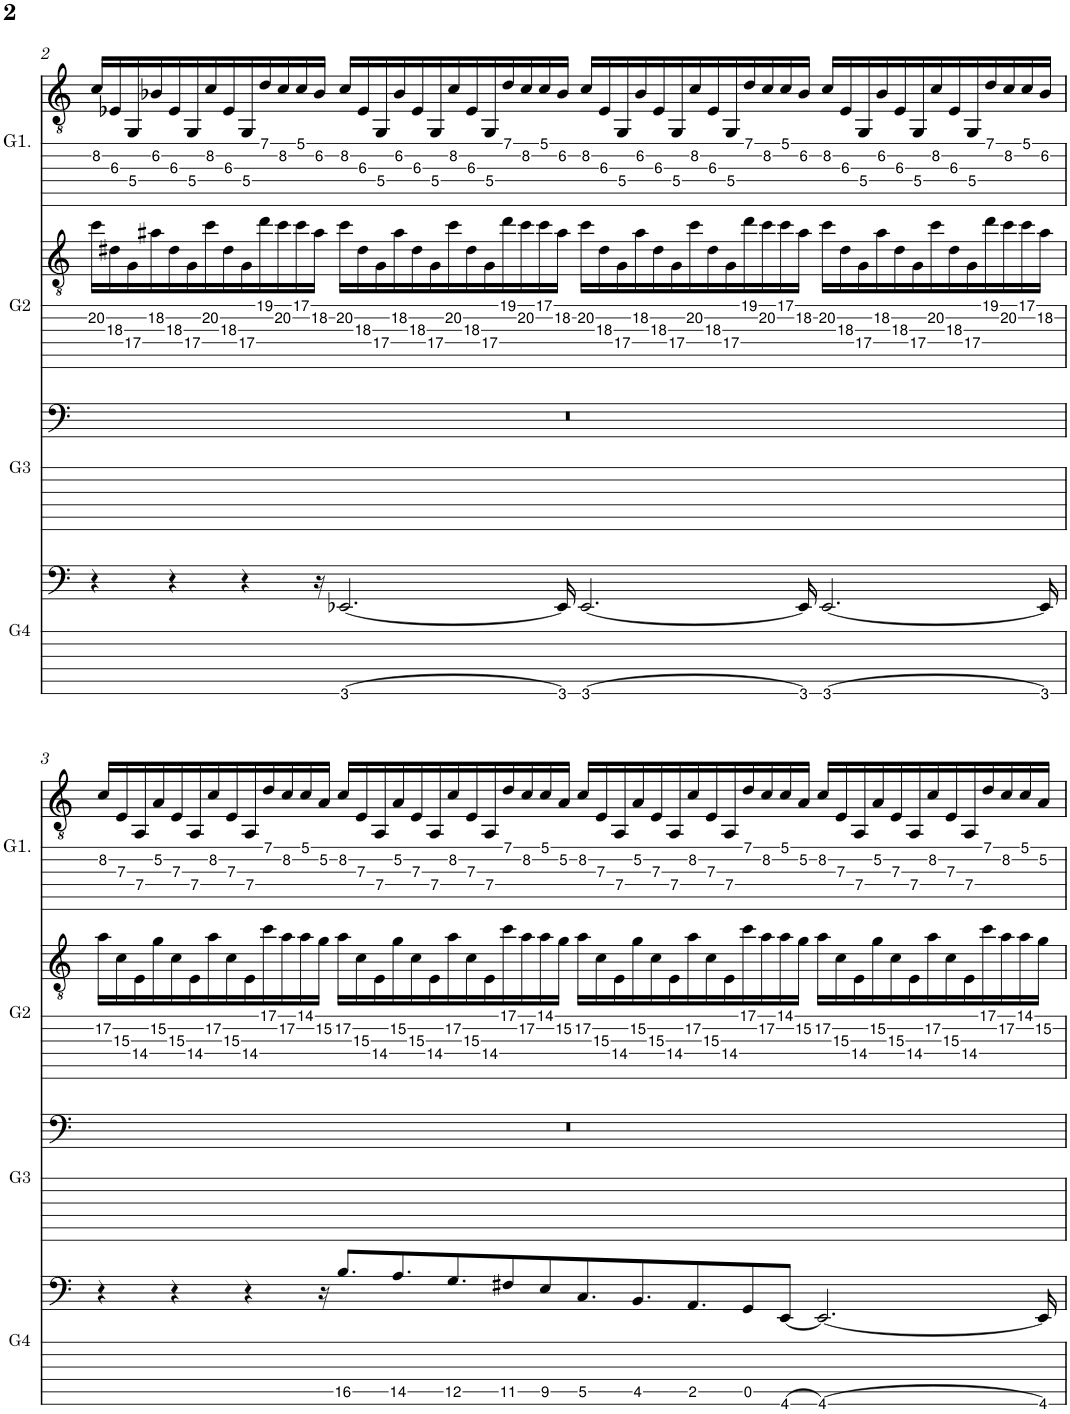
**kern	**kern	**kern	**kern	**kern	**kern	**kern	**kern
*part4	*part4	*part3	*part3	*part2	*part2	*part1	*part1
*staff8	*staff7	*staff6	*staff5	*staff4	*staff3	*staff2	*staff1
*I"G4	*	*I"G3	*	*I"G2	*	*I"G1	*
*I'G4	*	*I'G3	*	*I'G2	*	*I'G1.	*
!!LO:PB:g=z
*clefF4	*clefF4	*clefF4	*clefF4	*	*clefGv2	*	*clefGv2
*	*	*	*	*Trd-7c-12	*Trd-7c-12	*Trd-7c-12	*Trd-7c-12
*k[]	*k[]	*k[]	*k[]	*k[]	*k[]	*k[]	*k[]
*M13/4	*M13/4	*M13/4	*M13/4	*M13/4	*M13/4	*M13/4	*M13/4
=2	=2	=2	=2	=2	=2	=2	=2
4r	4r	4%13r	4%13r	16ccLL	16cc\LL	16cLL	16c/LL
.	.	.	.	16d#	16d#X\	16E-	16E-X/
.	.	.	.	16G	16G\	16GG	16GG/
.	.	.	.	16a#	16a#X\	16B-	16B-X/
4r	4r	.	.	16d#	16d#\	16E-	16E-/
.	.	.	.	16G	16G\	16GG	16GG/
.	.	.	.	16cc	16cc\	16c	16c/
.	.	.	.	16d#	16d#\	16E-	16E-/
4r	4r	.	.	16G	16G\	16GG	16GG/
.	.	.	.	16dd	16dd\	16d	16d/
.	.	.	.	16cc	16cc\	16c	16c/
.	.	.	.	16cc	16cc\	16c	16c/
16r	16r	.	.	16a#	16a#\JJ	16B-	16B-/JJ
[2.EE-	[2.EE-X/	.	.	16cc	16cc\LL	16c	16c/LL
.	.	.	.	16d#	16d#\	16E-	16E-/
.	.	.	.	16G	16G\	16GG	16GG/
.	.	.	.	16a#	16a#\	16B-	16B-/
.	.	.	.	16d#	16d#\	16E-	16E-/
.	.	.	.	16G	16G\	16GG	16GG/
.	.	.	.	16cc	16cc\	16c	16c/
.	.	.	.	16d#	16d#\	16E-	16E-/
.	.	.	.	16G	16G\	16GG	16GG/
.	.	.	.	16dd	16dd\	16d	16d/
.	.	.	.	16cc	16cc\	16c	16c/
.	.	.	.	16cc	16cc\	16c	16c/
16EE-]	16EE-/]	.	.	16a#	16a#\JJ	16B-	16B-/JJ
[2.EE-	[2.EE-/	.	.	16cc	16cc\LL	16c	16c/LL
.	.	.	.	16d#	16d#\	16E-	16E-/
.	.	.	.	16G	16G\	16GG	16GG/
.	.	.	.	16a#	16a#\	16B-	16B-/
.	.	.	.	16d#	16d#\	16E-	16E-/
.	.	.	.	16G	16G\	16GG	16GG/
.	.	.	.	16cc	16cc\	16c	16c/
.	.	.	.	16d#	16d#\	16E-	16E-/
.	.	.	.	16G	16G\	16GG	16GG/
.	.	.	.	16dd	16dd\	16d	16d/
.	.	.	.	16cc	16cc\	16c	16c/
.	.	.	.	16cc	16cc\	16c	16c/
16EE-]	16EE-/]	.	.	16a#	16a#\JJ	16B-	16B-/JJ
[2.EE-	[2.EE-/	.	.	16cc	16cc\LL	16c	16c/LL
.	.	.	.	16d#	16d#\	16E-	16E-/
.	.	.	.	16G	16G\	16GG	16GG/
.	.	.	.	16a#	16a#\	16B-	16B-/
.	.	.	.	16d#	16d#\	16E-	16E-/
.	.	.	.	16G	16G\	16GG	16GG/
.	.	.	.	16cc	16cc\	16c	16c/
.	.	.	.	16d#	16d#\	16E-	16E-/
.	.	.	.	16G	16G\	16GG	16GG/
.	.	.	.	16dd	16dd\	16d	16d/
.	.	.	.	16cc	16cc\	16c	16c/
.	.	.	.	16cc	16cc\	16c	16c/
16EE-]	16EE-/]	.	.	16a#JJ	16a#\JJ	16B-JJ	16B-/JJ
!!LO:LB:g=z
=3	=3	=3	=3	=3	=3	=3	=3
4r	4r	4%13r	4%13r	16aLL	16a\LL	16cLL	16c/LL
.	.	.	.	16c	16c\	16E	16E/
.	.	.	.	16E	16E\	16AA	16AA/
.	.	.	.	16g	16g\	16A	16A/
4r	4r	.	.	16c	16c\	16E	16E/
.	.	.	.	16E	16E\	16AA	16AA/
.	.	.	.	16a	16a\	16c	16c/
.	.	.	.	16c	16c\	16E	16E/
4r	4r	.	.	16E	16E\	16AA	16AA/
.	.	.	.	16cc	16cc\	16d	16d/
.	.	.	.	16a	16a\	16c	16c/
.	.	.	.	16a	16a\	16c	16c/
16r	16r	.	.	16g	16g\JJ	16A	16A/JJ
8.BL	8.B/L	.	.	16a	16a\LL	16c	16c/LL
.	.	.	.	16c	16c\	16E	16E/
.	.	.	.	16E	16E\	16AA	16AA/
8.A	8.A/	.	.	16g	16g\	16A	16A/
.	.	.	.	16c	16c\	16E	16E/
.	.	.	.	16E	16E\	16AA	16AA/
8.G	8.G/	.	.	16a	16a\	16c	16c/
.	.	.	.	16c	16c\	16E	16E/
.	.	.	.	16E	16E\	16AA	16AA/
8F#X	8F#X/	.	.	16cc	16cc\	16d	16d/
.	.	.	.	16a	16a\	16c	16c/
8E	8E/	.	.	16a	16a\	16c	16c/
.	.	.	.	16g	16g\JJ	16A	16A/JJ
8.C	8.C/	.	.	16a	16a\LL	16c	16c/LL
.	.	.	.	16c	16c\	16E	16E/
.	.	.	.	16E	16E\	16AA	16AA/
8.BB	8.BB/	.	.	16g	16g\	16A	16A/
.	.	.	.	16c	16c\	16E	16E/
.	.	.	.	16E	16E\	16AA	16AA/
8.AA	8.AA/	.	.	16a	16a\	16c	16c/
.	.	.	.	16c	16c\	16E	16E/
.	.	.	.	16E	16E\	16AA	16AA/
8GG	8GG/	.	.	16cc	16cc\	16d	16d/
.	.	.	.	16a	16a\	16c	16c/
[8EEJ	[8EE/J	.	.	16a	16a\	16c	16c/
.	.	.	.	16g	16g\JJ	16A	16A/JJ
2.EE_	2.EE/_	.	.	16a	16a\LL	16c	16c/LL
.	.	.	.	16c	16c\	16E	16E/
.	.	.	.	16E	16E\	16AA	16AA/
.	.	.	.	16g	16g\	16A	16A/
.	.	.	.	16c	16c\	16E	16E/
.	.	.	.	16E	16E\	16AA	16AA/
.	.	.	.	16a	16a\	16c	16c/
.	.	.	.	16c	16c\	16E	16E/
.	.	.	.	16E	16E\	16AA	16AA/
.	.	.	.	16cc	16cc\	16d	16d/
.	.	.	.	16a	16a\	16c	16c/
.	.	.	.	16a	16a\	16c	16c/
16EE]	16EE/]	.	.	16gJJ	16g\JJ	16AJJ	16A/JJ
=	=	=	=	=	=	=	=
*-	*-	*-	*-	*-	*-	*-	*-
